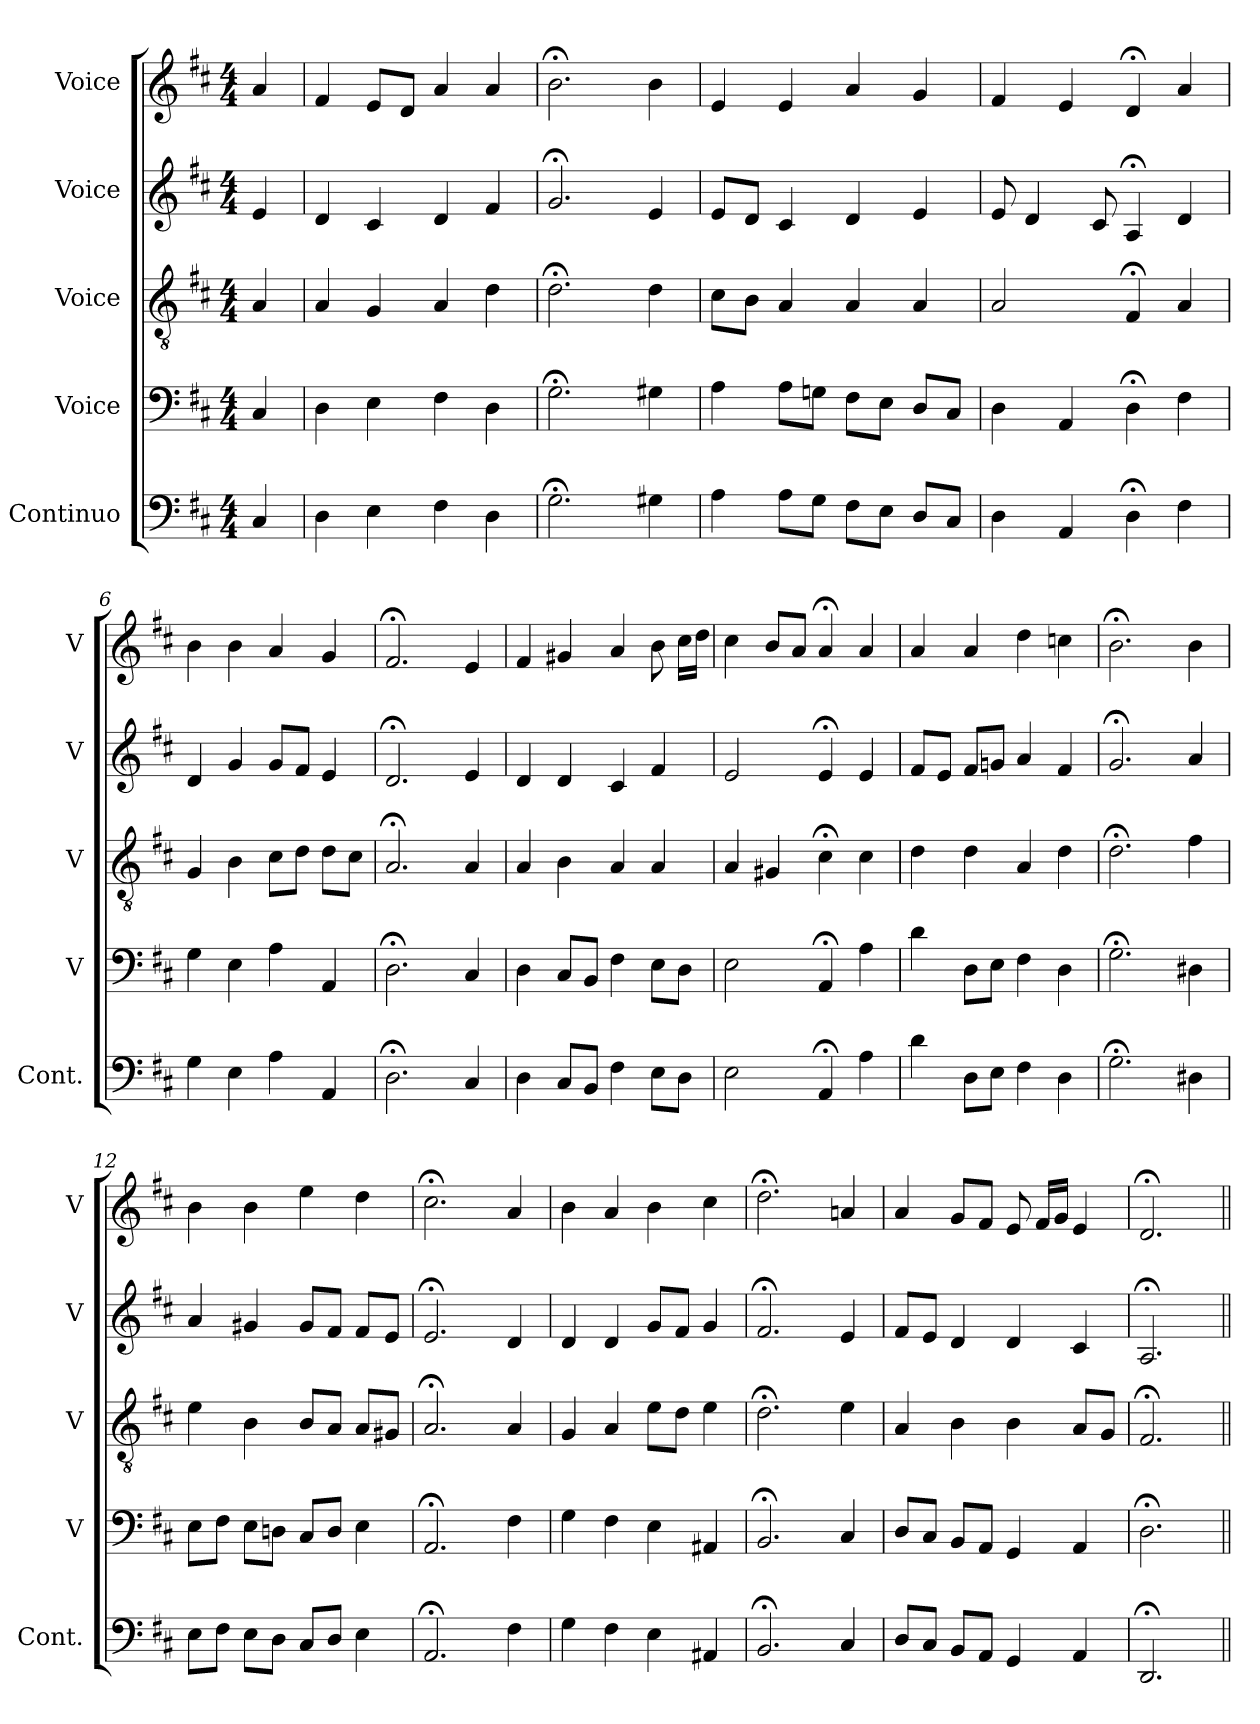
**kern	**kern	**kern	**kern	**kern
*part5	*part4	*part3	*part2	*part1
*staff5	*staff4	*staff3	*staff2	*staff1
*I"Continuo	*I"Voice	*I"Voice	*I"Voice	*I"Voice
*I'Cont.	*I'V	*I'V	*I'V	*I'V
*clefF4	*clefF4	*clefGv2	*clefG2	*clefG2
*k[f#c#]	*k[f#c#]	*k[f#c#]	*k[f#c#]	*k[f#c#]
*M4/4	*M4/4	*M4/4	*M4/4	*M4/4
=	=	=	=	=
4C#	4C#	4A	4e	4a
=2	=2	=2	=2	=2
4D	4D	4A	4d	4f#
4E	4E	4G	4c#	8eL
.	.	.	.	8dJ
4F#	4F#	4A	4d	4a
4D	4D	4d	4f#	4a
=3	=3	=3	=3	=3
2.G;<	2.G;<	2.d;<	2.g;<	2.b;<
4G#X	4G#X	4d	4e	4b
=4	=4	=4	=4	=4
4A	4A	8c#L	8eL	4e
.	.	8BJ	8dJ	.
8AL	8AL	4A	4c#	4e
8GJ	8GnJ	.	.	.
8F#L	8F#L	4A	4d	4a
8EJ	8EJ	.	.	.
8DL	8DL	4A	4e	4g
8C#J	8C#J	.	.	.
=5	=5	=5	=5	=5
4D	4D	2A	8e	4f#
.	.	.	4d	.
4AA	4AA	.	.	4e
.	.	.	8c#	.
4D;<	4D;<	4F#;<	4A;<	4d;<
4F#	4F#	4A	4d	4a
=6	=6	=6	=6	=6
4G	4G	4G	4d	4b
4E	4E	4B	4g	4b
4A	4A	8c#L	8gL	4a
.	.	8dJ	8f#J	.
4AA	4AA	8dL	4e	4g
.	.	8c#J	.	.
=7	=7	=7	=7	=7
2.D;<	2.D;<	2.A;<	2.d;<	2.f#;<
4C#	4C#	4A	4e	4e
=8	=8	=8	=8	=8
4D	4D	4A	4d	4f#
8C#L	8C#L	4B	4d	4g#X
8BBJ	8BBJ	.	.	.
4F#	4F#	4A	4c#	4a
8EL	8EL	4A	4f#	8b
8DJ	8DJ	.	.	16cc#LL
.	.	.	.	16ddJJ
=9	=9	=9	=9	=9
2E	2E	4A	2e	4cc#
.	.	4G#X	.	8bL
.	.	.	.	8aJ
4AA;<	4AA;<	4c#;<	4e;<	4a;<
4A	4A	4c#	4e	4a
=10	=10	=10	=10	=10
4d	4d	4d	8f#L	4a
.	.	.	8eJ	.
8DL	8DL	4d	8f#L	4a
8EJ	8EJ	.	8gnJ	.
4F#	4F#	4A	4a	4dd
4D	4D	4d	4f#	4ccn
=11	=11	=11	=11	=11
2.G;<	2.G;<	2.d;<	2.g;<	2.b;<
4D#X	4D#X	4f#	4a	4b
=12	=12	=12	=12	=12
8EL	8EL	4e	4a	4b
8F#J	8F#J	.	.	.
8EL	8EL	4B	4g#X	4b
8DJ	8DnJ	.	.	.
8C#L	8C#L	8BL	8g#L	4ee
8DJ	8DJ	8AJ	8f#J	.
4E	4E	8AL	8f#L	4dd
.	.	8G#XJ	8eJ	.
=13	=13	=13	=13	=13
2.AA;<	2.AA;<	2.A;<	2.e;<	2.cc#;<
4F#	4F#	4A	4d	4a
=14	=14	=14	=14	=14
4G	4G	4G	4d	4b
4F#	4F#	4A	4d	4a
4E	4E	8eL	8gL	4b
.	.	8dJ	8f#J	.
4AA#X	4AA#X	4e	4g	4cc#
=15	=15	=15	=15	=15
2.BB;<	2.BB;<	2.d;<	2.f#;<	2.dd;<
4C#	4C#	4e	4e	4an
=16	=16	=16	=16	=16
8DL	8DL	4A	8f#L	4a
8C#J	8C#J	.	8eJ	.
8BBL	8BBL	4B	4d	8gL
8AAJ	8AAJ	.	.	8f#J
4GG	4GG	4B	4d	8e
.	.	.	.	16f#LL
.	.	.	.	16gJJ
4AA	4AA	8AL	4c#	4e
.	.	8GJ	.	.
=17	=17	=17	=17	=17
2.DD;<	2.D;<	2.F#;<	2.A;<	2.d;<
=||	=||	=||	=||	=||
*-	*-	*-	*-	*-
